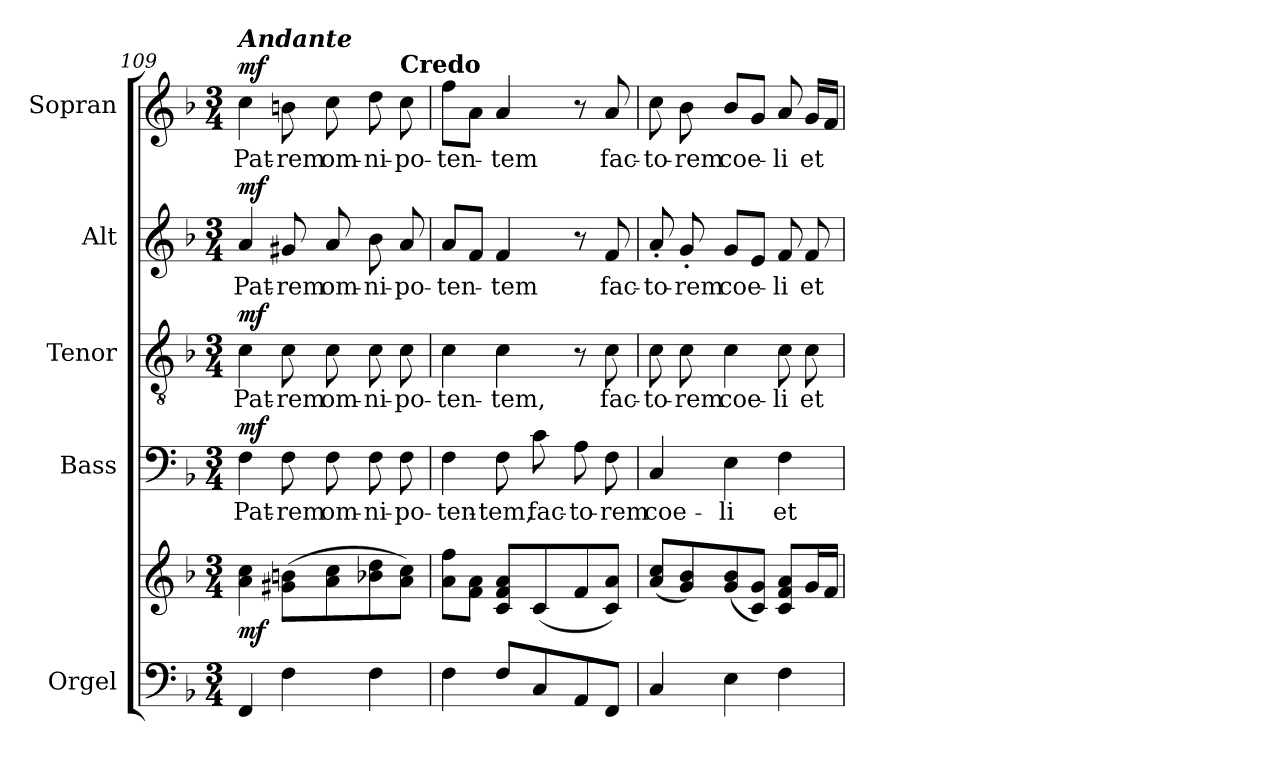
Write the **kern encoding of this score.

**kern	**kern	**dynam	**kern	**text	**dynam	**kern	**text	**dynam	**kern	**text	**dynam	**kern	**text	**dynam
*part5	*part5	*part5	*part4	*part4	*part4	*part3	*part3	*part3	*part2	*part2	*part2	*part1	*part1	*part1
*staff6	*staff5	*staff5/6	*staff4	*staff4	*staff4	*staff3	*staff3	*staff3	*staff2	*staff2	*staff2	*staff1	*staff1	*staff1
*I"Orgel	*	*	*I"Bass	*	*	*I"Tenor	*	*	*I"Alt	*	*	*I"Sopran	*	*
*I'Org.	*	*	*I'B.	*	*	*I'T.	*	*	*I'A.	*	*	*I'S.	*	*
!!LO:LB:g=z
*clefF4	*clefG2	*	*clefF4	*	*	*clefGv2	*	*	*clefG2	*	*	*clefG2	*	*
*k[b-]	*k[b-]	*	*k[b-]	*	*	*k[b-]	*	*	*k[b-]	*	*	*k[b-]	*	*
*F:	*F:	*	*F:	*	*	*F:	*	*	*F:	*	*	*F:	*	*
*M3/4	*M3/4	*	*M3/4	*	*	*M3/4	*	*	*M3/4	*	*	*M3/4	*	*
=109	=109	=109	=109	=109	=109	=109	=109	=109	=109	=109	=109	=109	=109	=109
!	!	!	!	!	!	!	!	!	!	!	!	!LO:TX:a:Bi:t=Andante	!	!
!	!	!LO:DY:b	!	!LO:LY:b	!LO:DY:a	!	!LO:LY:b	!LO:DY:a	!	!LO:LY:b	!LO:DY:a	!	!LO:LY:b	!LO:DY:a
4FF/	4a\ 4cc\	mf	4F\	Pat-	mf	4c\	Pat-	mf	4a/	Pat-	mf	4cc\	Pat-	mf
!	!	!	!	!LO:LY:b	!	!	!LO:LY:b	!	!	!LO:LY:b	!	!	!LO:LY:b	!
4F\	(>8g#X\ 8bn\L	.	8F\	-rem	.	8c\	-rem	.	8g#X/	-rem	.	8bn\	-rem	.
!	!	!	!	!LO:LY:b	!	!	!LO:LY:b	!	!	!LO:LY:b	!	!	!LO:LY:b	!
.	8a\ 8cc\	.	8F\	om-	.	8c\	om-	.	8a/	om-	.	8cc\	om-	.
!	!	!	!	!LO:LY:b	!	!	!LO:LY:b	!	!	!LO:LY:b	!	!	!LO:LY:b	!
4F\	8b-X\ 8dd\	.	8F\	-ni-	.	8c\	-ni-	.	8b-\	-ni-	.	8dd\	-ni-	.
!	!	!	!	!	!	!	!	!	!	!	!	!LO:TX:a:B:t=Credo	!	!
!	!	!	!	!LO:LY:b	!	!	!LO:LY:b	!	!	!LO:LY:b	!	!	!LO:LY:b	!
.	8a\ 8cc\J)	.	8F\	-po-	.	8c\	-po-	.	8a/	-po-	.	8cc\	-po-	.
=110	=110	=110	=110	=110	=110	=110	=110	=110	=110	=110	=110	=110	=110	=110
!	!	!	!	!LO:LY:b	!	!	!LO:LY:b	!	!	!LO:LY:b	!	!	!LO:LY:b	!
4F\	8a\ 8ff\L	.	4F\	-ten-	.	4c\	-ten-	.	8a/L	-ten-	.	8ff\L	-ten-	.
.	8f\ 8a\J	.	.	.	.	.	.	.	8f/J	.	.	8a\J	.	.
!	!	!	!	!LO:LY:b	!	!	!LO:LY:b	!	!	!LO:LY:b	!	!	!LO:LY:b	!
8F/L	8c/ 8f/ 8a/L	.	8F\	-tem,	.	4c\	-tem,	.	4f/	-tem	.	4a/	-tem	.
!	!	!	!	!LO:LY:b	!	!	!	!	!	!	!	!	!	!
8C/	(<8c/	.	8c\	fac-	.	.	.	.	.	.	.	.	.	.
!	!	!	!	!LO:LY:b	!	!	!	!	!	!	!	!	!	!
8AA/	8f/	.	8A\	-to-	.	8r	.	.	8r	.	.	8r	.	.
!	!	!	!	!LO:LY:b	!	!	!LO:LY:b	!	!	!LO:LY:b	!	!	!LO:LY:b	!
8FF/J	8c/ 8a/J)	.	8F\	-rem	.	8c\	fac-	.	8f/	fac-	.	8a/	fac-	.
=111	=111	=111	=111	=111	=111	=111	=111	=111	=111	=111	=111	=111	=111	=111
!	!	!	!	!LO:LY:b	!	!	!LO:LY:b	!	!	!LO:LY:b	!	!	!LO:LY:b	!
4C/	(<8a/ 8cc/L	.	4C/	coe-	.	8c\	-to-	.	8a'</	-to-	.	8cc\	-to-	.
!	!	!	!	!	!	!	!LO:LY:b	!	!	!LO:LY:b	!	!	!LO:LY:b	!
.	8g/ 8b-/)	.	.	.	.	8c\	-rem	.	8g'</	-rem	.	8b-\	-rem	.
!	!	!	!	!LO:LY:b	!	!	!LO:LY:b	!	!	!LO:LY:b	!	!	!LO:LY:b	!
4E\	(<8g/ 8b-/	.	4E\	-li	.	4c\	coe-	.	8g/L	coe-	.	8b-/L	coe-	.
.	8c/ 8g/J)	.	.	.	.	.	.	.	8e/J	.	.	8g/J	.	.
!	!	!	!	!LO:LY:b	!	!	!LO:LY:b	!	!	!LO:LY:b	!	!	!LO:LY:b	!
4F\	8c/ 8f/ 8a/L	.	4F\	et	.	8c\	-li	.	8f/	-li	.	8a/	-li	.
!	!	!	!	!	!	!	!LO:LY:b	!	!	!LO:LY:b	!	!	!LO:LY:b	!
.	16g/L	.	.	.	.	8c\	et	.	8f/	et	.	16g/LL	et	.
.	16f/JJ	.	.	.	.	.	.	.	.	.	.	16f/JJ	.	.
=	=	=	=	=	=	=	=	=	=	=	=	=	=	=
*-	*-	*-	*-	*-	*-	*-	*-	*-	*-	*-	*-	*-	*-	*-
